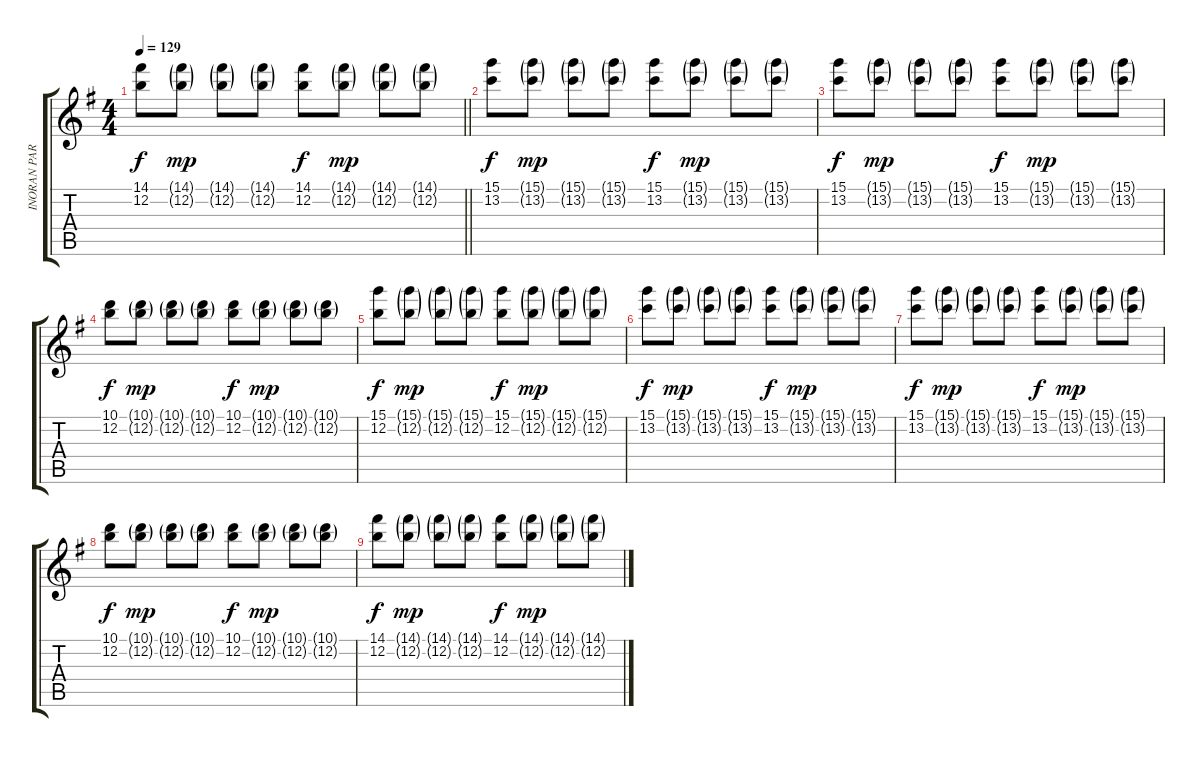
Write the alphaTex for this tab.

\track ("INORAN PART" "INORAN PAR") {instrument electricguitarclean}
\staff {score tabs}
\tuning (E4 B3 G3 D3 A2 E2) {hide}
\ts (4 4)
\tempo 129
\clef g2
\barLineRight lightlight
\ks g
(14.1 12.2).8{dy f} (14.1{g} 12.2{g}).8{dy mp} (14.1{g} 12.2{g}).8 (14.1{g} 12.2{g}).8 (14.1 12.2).8{dy f} (14.1{g} 12.2{g}).8{dy mp} (14.1{g} 12.2{g}).8 (14.1{g} 12.2{g}).8 |
(15.1 13.2).8{dy f volume 8} (15.1{g} 13.2{g}).8{dy mp} (15.1{g} 13.2{g}).8 (15.1{g} 13.2{g}).8 (15.1 13.2).8{dy f} (15.1{g} 13.2{g}).8{dy mp} (15.1{g} 13.2{g}).8 (15.1{g} 13.2{g}).8 |
(15.1 13.2).8{dy f volume 7} (15.1{g} 13.2{g}).8{dy mp} (15.1{g} 13.2{g}).8 (15.1{g} 13.2{g}).8 (15.1 13.2).8{dy f} (15.1{g} 13.2{g}).8{dy mp} (15.1{g} 13.2{g}).8 (15.1{g} 13.2{g}).8 |
(10.1 12.2).8{dy f volume 6} (10.1{g} 12.2{g}).8{dy mp} (10.1{g} 12.2{g}).8 (10.1{g} 12.2{g}).8 (10.1 12.2).8{dy f} (10.1{g} 12.2{g}).8{dy mp} (10.1{g} 12.2{g}).8 (10.1{g} 12.2{g}).8 |
(15.1 12.2).8{dy f volume 5} (15.1{g} 12.2{g}).8{dy mp} (15.1{g} 12.2{g}).8 (15.1{g} 12.2{g}).8 (15.1 12.2).8{dy f} (15.1{g} 12.2{g}).8{dy mp} (15.1{g} 12.2{g}).8 (15.1{g} 12.2{g}).8 |
(15.1 13.2).8{dy f volume 4} (15.1{g} 13.2{g}).8{dy mp} (15.1{g} 13.2{g}).8 (15.1{g} 13.2{g}).8 (15.1 13.2).8{dy f} (15.1{g} 13.2{g}).8{dy mp} (15.1{g} 13.2{g}).8 (15.1{g} 13.2{g}).8 |
(15.1 13.2).8{dy f volume 3} (15.1{g} 13.2{g}).8{dy mp} (15.1{g} 13.2{g}).8 (15.1{g} 13.2{g}).8 (15.1 13.2).8{dy f} (15.1{g} 13.2{g}).8{dy mp} (15.1{g} 13.2{g}).8 (15.1{g} 13.2{g}).8 |
(10.1 12.2).8{dy f volume 2} (10.1{g} 12.2{g}).8{dy mp} (10.1{g} 12.2{g}).8 (10.1{g} 12.2{g}).8 (10.1 12.2).8{dy f} (10.1{g} 12.2{g}).8{dy mp} (10.1{g} 12.2{g}).8 (10.1{g} 12.2{g}).8 |
(14.1 12.2).8{dy f volume 1} (14.1{g} 12.2{g}).8{dy mp} (14.1{g} 12.2{g}).8 (14.1{g} 12.2{g}).8 (14.1 12.2).8{dy f} (14.1{g} 12.2{g}).8{dy mp} (14.1{g} 12.2{g}).8 (14.1{g} 12.2{g}).8
